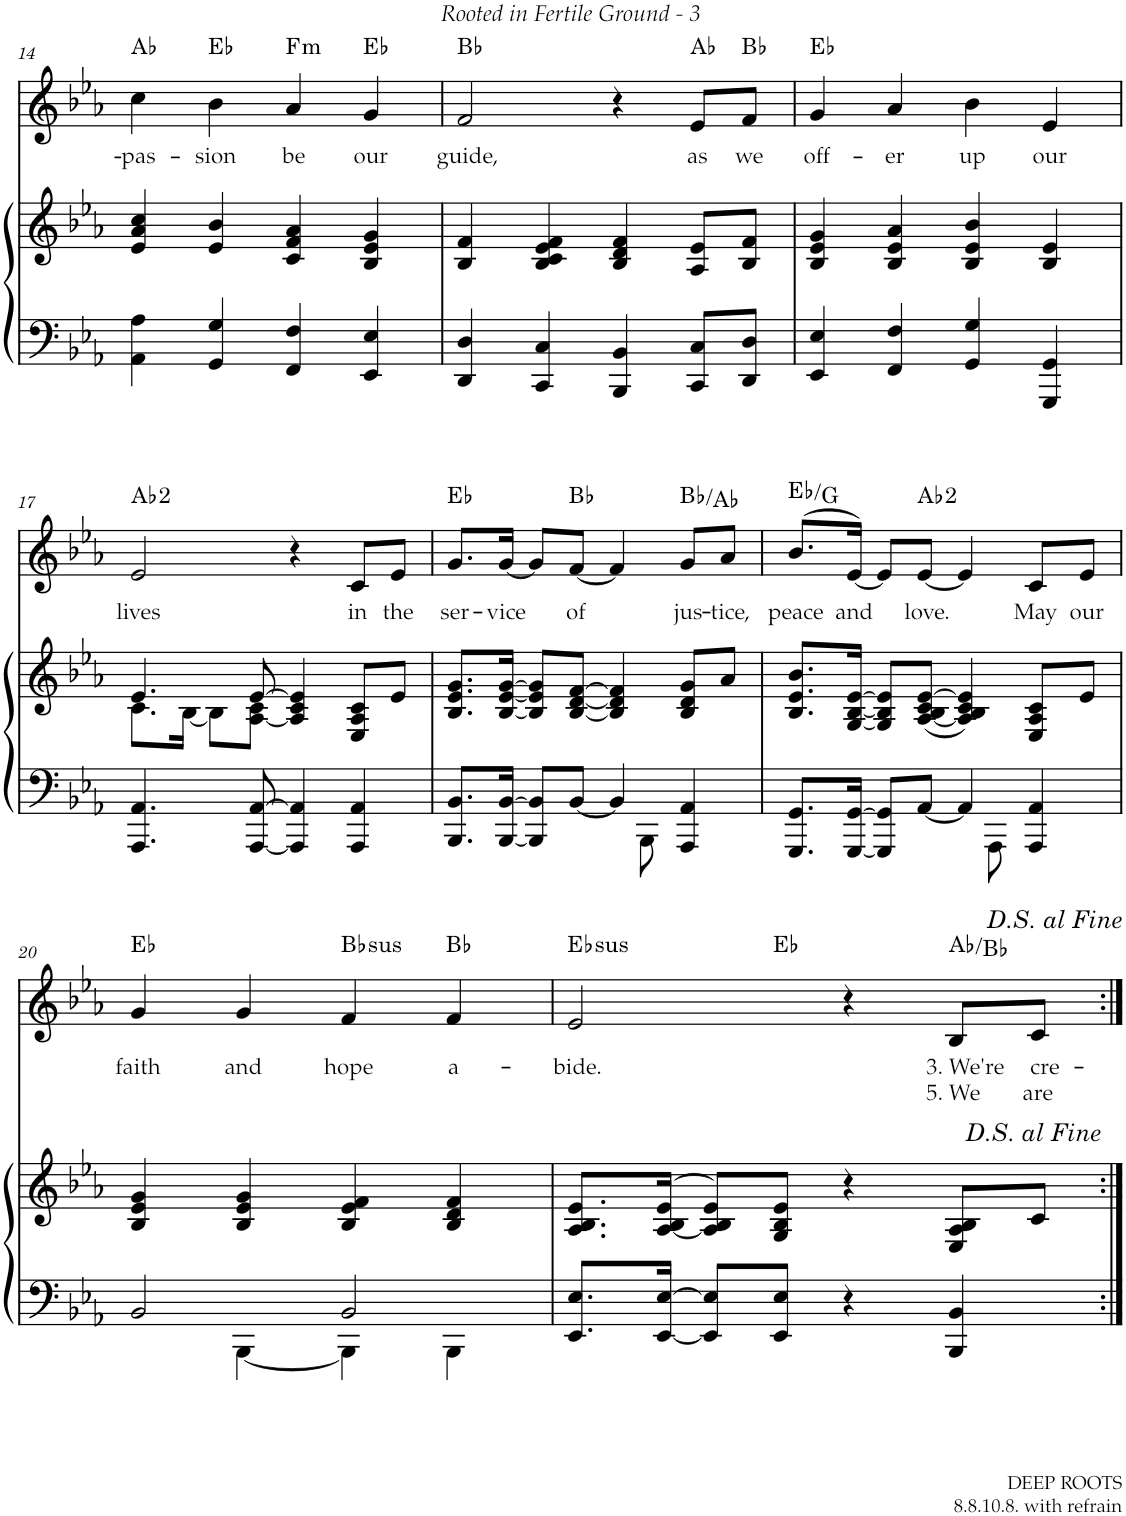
**kern	**kern	**kern	**text	**text	**harte
*part2	*part2	*part1	*part1	*part1	*part1
*staff3	*staff2	*staff1	*staff1	*staff1	*
*I"Piano	*	*I"Violin	*	*	*
*I'Pno	*	*I'Vln	*	*	*
!!LO:PB:g=z
*clefF4	*clefG2	*clefG2	*	*	*
*k[b-e-a-]	*k[b-e-a-]	*k[b-e-a-]	*	*	*
*M4/4	*M4/4	*M4/4	*	*	*
=14	=14	=14	=14	=14	=14
!	!	!	!LO:LY:b	!	!
4AA-\ 4A-\	4e-/ 4a-/ 4cc/	4cc\	-pas-	.	Ab:maj
!	!	!	!LO:LY:b	!	!
4GG/ 4G/	4e-/ 4b-/	4b-\	-sion	.	Eb:maj
!	!	!	!LO:LY:b	!	!LO:H:kt=m
4FF/ 4F/	4c/ 4f/ 4a-/	4a-/	be	.	F:min
!	!	!	!LO:LY:b	!	!
4EE-/ 4E-/	4B-/ 4e-/ 4g/	4g/	our	.	Eb:maj
=15	=15	=15	=15	=15	=15
!	!	!	!LO:LY:b	!	!
4DD/ 4D/	4B-/ 4f/	2f/	guide,	.	Bb:maj
4CC/ 4C/	4B-/ 4c/ 4e-/ 4f/	.	.	.	.
4BBB-/ 4BB-/	4B-/ 4d/ 4f/	4r	.	.	.
!	!	!	!LO:LY:b	!	!
8CC/ 8C/L	8A-/ 8e-/L	8e-/L	as	.	Ab:maj
!	!	!	!LO:LY:b	!	!
8DD/ 8D/J	8B-/ 8f/J	8f/J	we	.	Bb:maj
=16	=16	=16	=16	=16	=16
!	!	!	!LO:LY:b	!	!
4EE-/ 4E-/	4B-/ 4e-/ 4g/	4g/	off-	.	Eb:maj
!	!	!	!LO:LY:b	!	!
4FF/ 4F/	4B-/ 4e-/ 4a-/	4a-/	-er	.	.
!	!	!	!LO:LY:b	!	!
4GG/ 4G/	4B-/ 4e-/ 4b-/	4b-\	up	.	.
!	!	!	!LO:LY:b	!	!
4GGG/ 4GG/	4B-/ 4e-/	4e-/	our	.	.
!!LO:LB:g=z
=17	=17	=17	=17	=17	=17
*	*^	*	*	*	*
!	!	!	!	!LO:LY:b	!	!
4.AAA-/ 4.AA-/	4.e-/	8.c\L	2e-/	lives	.	Ab:maj(2)
.	.	[<16B-\Jk	.	.	.	.
.	.	8B-\L]	.	.	.	.
[<8AAA-/ [>8AA-/	[>8e-/	[<8A-\ 8c\J	.	.	.	.
4AAA-/] 4AA-/]	4A-/] 4c/ 4e-/]	2ryy	4r	.	.	.
!	!	!	!	!LO:LY:b	!	!
4AAA-/ 4AA-/	8E-/ 8A-/ 8c/L	.	8c/L	in	.	.
!	!	!	!	!LO:LY:b	!	!
.	8e-/J	.	8e-/J	the	.	.
*	*v	*v	*	*	*	*
=18	=18	=18	=18	=18	=18
*^	*	*	*	*	*
!	!	!	!	!LO:LY:b	!	!
8.BBB-/ 8.BB-/L	8ryy	8.B-/ 8.e-/ 8.g/L	8.g/L	ser-	.	Eb:maj
!	!	!	!	!LO:LY:b	!	!
*v	*v	*	*	*	*	*
[<16BBB-/ [>16BB-/Jk	[<16B-/ [<16e-/ [>16g/Jk	[<16g/Jk	-vice	.	.
8BBB-/] 8BB-/]L	8B-/] 8e-/] 8g/]L	8g/L]	.	.	.
!	!	!	!LO:LY:b	!	!
[<8BB-/J	[<8B-/ [<8d/ [>8f/J	[<8f/J	of	.	Bb:maj
4BB-/]	4B-/] 4d/] 4f/]	4f/]	.	.	.
*^	*	*	*	*	*
.	8BBB-\	.	.	.	.	.
!	!	!	!	!LO:LY:b	!	!
4AAA-/ 4AA-/	4ryy	8B-/ 8d/ 8g/L	8g/L	jus-	.	Bb:maj/b7
!	!	!	!	!LO:LY:b	!	!
.	.	8a-/J	8a-/J	-tice,	.	.
=19	=19	=19	=19	=19	=19	=19
!	!	!	!	!LO:LY:b	!	!
8.GGG/ 8.GG/L	8ryy	8.B-/ 8.e-/ 8.b-/L	(>8.b-/L	peace	.	Eb:maj/3
!	!	!	!	!LO:LY:b	!	!
*v	*v	*	*	*	*	*
[<16GGG/ [>16GG/Jk	[<16G/ [<16B-/ [>16e-/Jk	[<16e-/Jk)	and	.	.
8GGG/] 8GG/]L	8G/] 8B-/] 8e-/]L	8e-/L]	.	.	.
!	!	!	!LO:LY:b	!	!
[<8AA-/J	(<[<8A-/ 8B-/ 8c/ [>8e-/J	[<8e-/J	love.	.	Ab:maj(2)
4AA-/]	4A-/] 4B-/ 4c/ 4e-/])	4e-/]	.	.	.
*^	*	*	*	*	*
.	8AAA-\	.	.	.	.	.
!	!	!	!	!LO:LY:b	!	!
4AAA-/ 4AA-/	4ryy	8E-/ 8A-/ 8c/L	8c/L	May	.	.
!	!	!	!	!LO:LY:b	!	!
.	.	8e-/J	8e-/J	our	.	.
!!LO:LB:g=z
=20	=20	=20	=20	=20	=20	=20
!	!	!	!	!LO:LY:b	!	!
2BB-/	4ryy	4B-/ 4e-/ 4g/	4g/	faith	.	Eb:maj
!	!	!	!	!LO:LY:b	!	!
.	[<4BBB-\	4B-/ 4e-/ 4g/	4g/	and	.	.
!	!	!	!	!LO:LY:b	!	!LO:H:kt=sus
2BB-/	4BBB-\]	4B-/ 4e-/ 4f/	4f/	hope	.	Bb:sus4
!	!	!	!	!LO:LY:b	!	!
.	4BBB-\	4B-/ 4d/ 4f/	4f/	a-	.	Bb:maj
=21	=21	=21	=21	=21	=21	=21
!	!	!	!	!LO:LY:b	!	!LO:H:kt=sus
*v	*v	*	*^	*	*	*
8.EE-/ 8.E-/L	8.A-/ 8.B-/ 8.e-/L	2e-/	4.ryy	-bide.	.	Eb:sus4
[<16EE-/ [>16E-/Jk	(>[<16A-/ 16B-/ 16e-/Jk	.	.	.	.	.
8EE-/] 8E-/]L	8A-/] 8B-/ 8e-/L)	.	.	.	.	.
8EE-/ 8E-/J	8G/ 8B-/ 8e-/J	.	2ryy	.	.	Eb:maj
4r	4r	4r	.	.	.	.
!	!	!	!	!LO:LY:b	!LO:LY:b	!
4BBB-/ 4BB-/	8E-/ 8A-/ 8B-/L	8B-/L	.	3. We're	5. We	Ab:maj/2
!	!	!	!	!LO:LY:b	!LO:LY:b	!
.	8c/J	8c/J	8ryy	cre-	are	.
!	!	!LO:TX:a:t=<i>D.S. al Fine</i>	!	!	!	!
*	*	*v	*v	*	*	*
=:|!	=:|!	=:|!	=:|!	=:|!	=:|!
*-	*-	*-	*-	*-	*-
